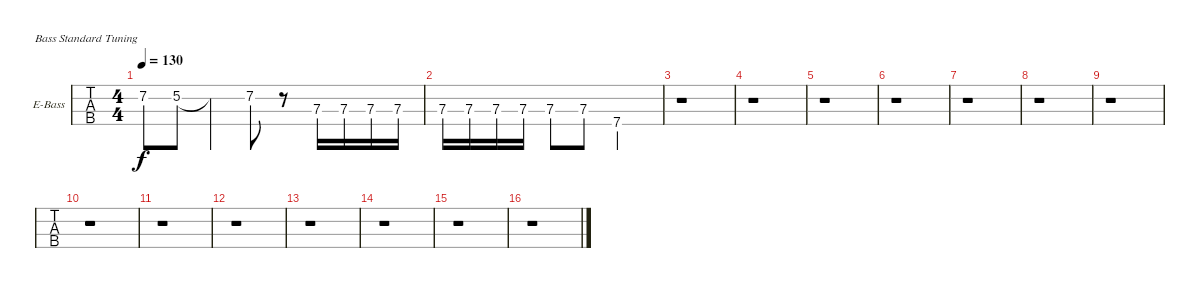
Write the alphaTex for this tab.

\bracketExtendMode groupsimilarinstruments
\firstSystemTrackNameOrientation horizontal
\otherSystemsTrackNameOrientation horizontal
\track ("Bass" "E-Bass") {instrument electricbassfinger}
\staff {tabs}
\tuning (G2 D2 A1 E1)
\ts (4 4)
\tempo 130
\clef f4
\ks c
7.2.8{dy f} 5.2.8 5.2{t}.4 7.2.8 r.8 7.3.16 7.3.16 7.3.16 7.3.16 |
7.3.16 7.3.16 7.3.16 7.3.16 7.3.8 7.3.8 7.4.2 |
r.1 |
r.1 |
r.1 |
r.1 |
r.1 |
r.1 |
r.1 |
r.1 |
r.1 |
r.1 |
r.1 |
r.1 |
r.1 |
r.1
